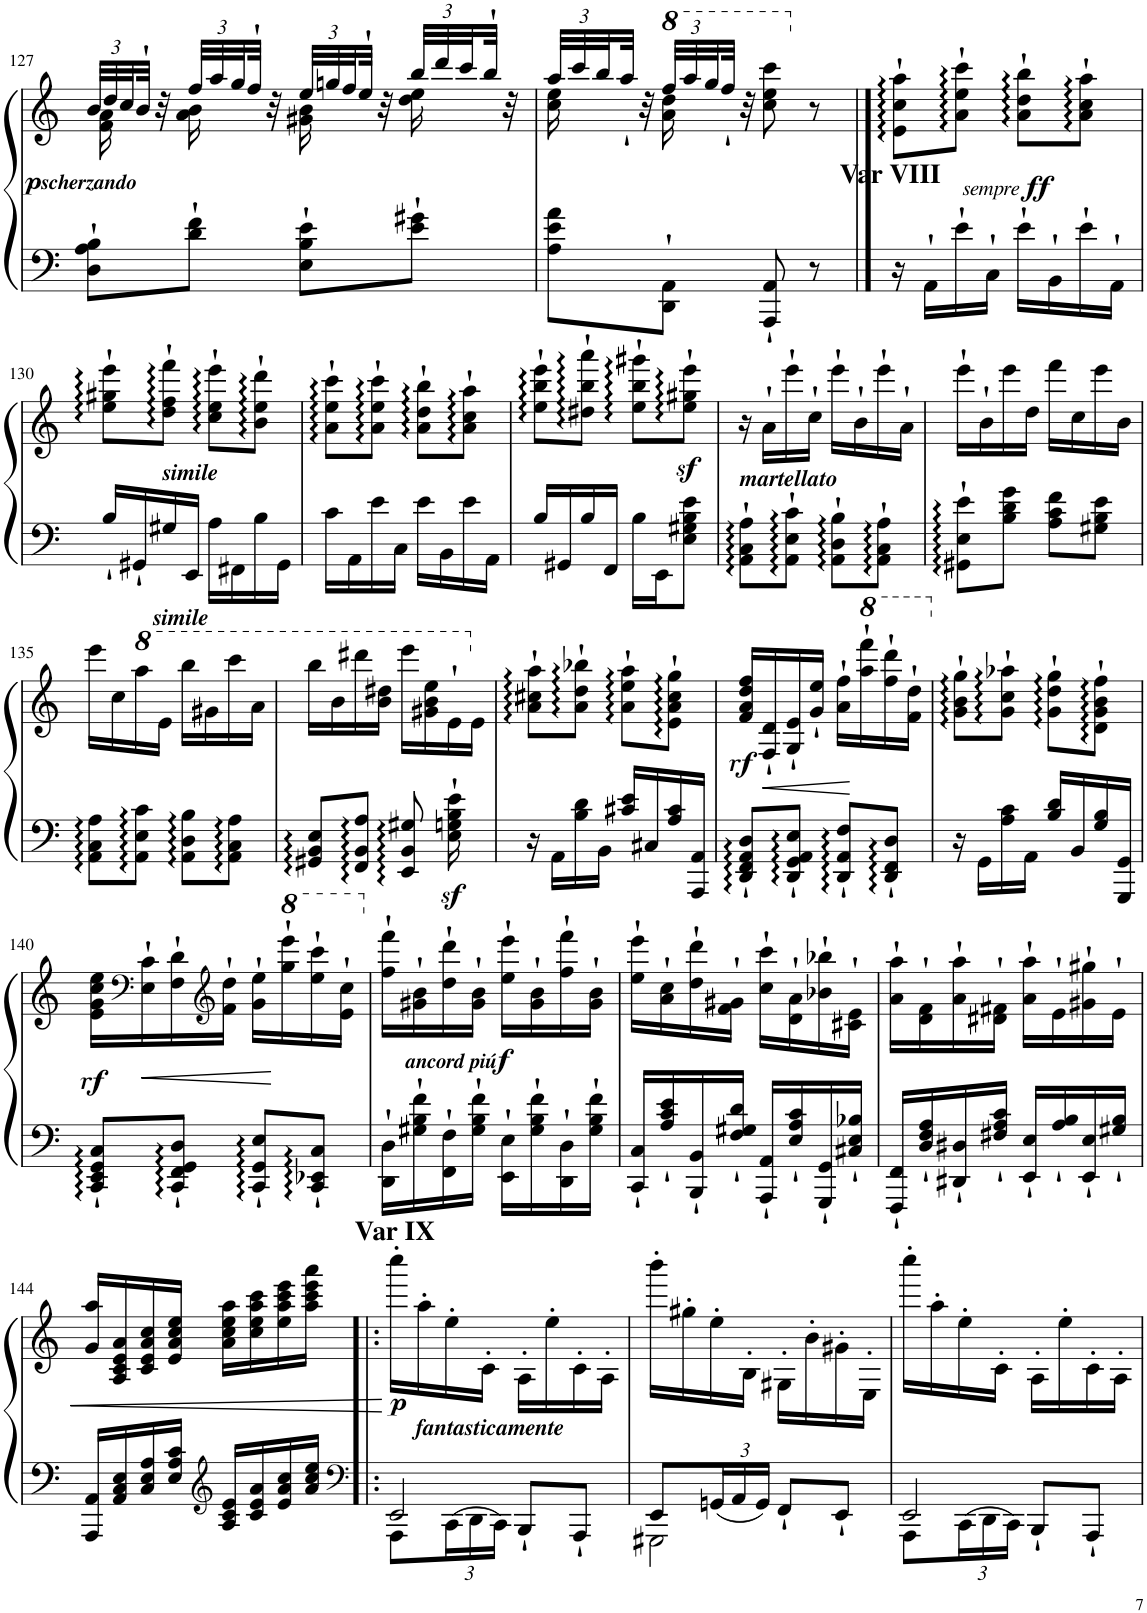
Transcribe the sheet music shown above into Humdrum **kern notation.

**kern	**kern	**dynam
*part1	*part1	*part1
*staff2	*staff1	*staff1/2
*I"Piano	*	*
*I'Pno.	*	*
!!LO:PB:g=z
*clefF4	*clefG2	*
*k[]	*k[]	*
*M2/4	*M2/4	*
*	*Xbrackettup	*
=127	=127	=127
*	*^	*
8D\` 8A\` 8B\`L	48b/LLL	16f\ 16a\	.
!	!	!	!LO:DY:b
!	!	!	!LO:DY:n=1:b
.	48dd/	.	p other-dynamics
.	48cc/	.	.
.	32b`>/JJJ	16ryy	.
.	32r	.	.
8d\` 8f\`J	48ff/LLL	16a\ 16b\	.
.	48aa/	.	.
.	48gg/	.	.
.	32ff`>/JJJ	16ryy	.
.	32r	.	.
8E\` 8B\` 8e\`L	48ee/LLL	16g#X\ 16b\	.
.	48ggn/	.	.
.	48ff/	.	.
.	32ee`>/JJJ	16ryy	.
.	32r	.	.
8e\` 8g#X\`J	48bb/LLL	16dd\ 16ee\	.
.	48ddd/	.	.
.	48ccc/	.	.
.	32bb`>/JJJ	16ryy	.
.	32r	.	.
=128	=128	=128	=128
8A\ 8e\ 8a\L	48aa/LLL	16cc\ 16ee\	.
.	48ccc/	.	.
.	48bb/	.	.
.	32aa`/JJJ	16ryy	.
.	32r	.	.
*	*8va	*	*
8DD\`> 8AA\`>J	48fff/LLL	16aa\ 16ddd\	.
.	48aaa/	.	.
.	48ggg/	.	.
.	32fff`/JJJ	4ryy	.
.	32r	.	.
8AAA/`< 8AA/`<	8ccc\ 8eee\ 8cccc\	.	.
*	*X8va	*	*
8r	8r	.	.
.	.	16ryy	.
==129	==129	==129	==129
!	!LO:TX:b:B:t=Var VIII	!	!
*	*v	*v	*
16r	8e\` 8cc\` 8aa\`L	.
16AA`\LL	.	.
16e`\	8a\` 8ee\` 8ccc\`J	.
16C`\JJ	.	.
!	!	!LO:DY:b
!	!	!LO:DY:n=1:b
16e`\LL	8a\` 8dd\` 8bb\`L	other-dynamics ff
16BB`\	.	.
16e`\	8a\` 8cc\` 8aa\`J	.
16AA`\JJ	.	.
!!LO:LB:g=z
=130	=130	=130
16B`</LL	8ee\` 8gg#X\` 8eee\`L	.
16GG#X`/	.	.
!	!LO:TX:b:Bi:t=simile	!
!LO:TX:b:Bi:t=simile	!	!
16G#X/	8dd\` 8ff\` 8fff\`J	.
16EE/JJ	.	.
16A\LL	8cc\` 8ee\` 8eee\`L	.
16FF#X\	.	.
16B\	8b\` 8ee\` 8ddd\`J	.
16GG#\JJ	.	.
=131	=131	=131
16c\LL	8a\` 8ee\` 8ccc\`L	.
16AA\	.	.
16e\	8a\` 8ee\` 8ccc\`J	.
16C\JJ	.	.
16e\LL	8a\` 8dd\` 8bb\`L	.
16BB\	.	.
16e\	8a\` 8cc\` 8aa\`J	.
16AA\JJ	.	.
=132	=132	=132
16B/LL	8ee\` 8bb\` 8eee\`L	.
16GG#X/	.	.
16B/	8dd#X\` 8bb\` 8aaa\`J	.
16FF/JJ	.	.
16B\LL	8ee\` 8bb\` 8ggg#X\`L	.
16EE\J	.	.
8E\ 8G#X\ 8B\ 8e\J	8ee\z<` 8gg#X\z<` 8eee\z<`J	.
=133	=133	=133
!	!LO:TX:b:Bi:t=martellato	!
8AA\` 8C\` 8A\`L	16r	.
.	16a`\LL	.
8AA\` 8E\` 8c\`J	16eee`\	.
.	16cc`\JJ	.
8AA\` 8D\` 8B\`L	16eee`\LL	.
.	16b`\	.
8AA\` 8C\` 8A\`J	16eee`\	.
.	16a`\JJ	.
=134	=134	=134
8GG#X\` 8E\` 8e\`L	16eee`\LL	.
.	16b`\	.
8B\ 8d\ 8g\J	16eee\	.
.	16dd\JJ	.
8A\ 8c\ 8f\L	16fff\LL	.
.	16cc\	.
8G#X\ 8B\ 8e\J	16eee\	.
.	16b\JJ	.
!!LO:LB:g=z
=135	=135	=135
8AA\ 8C\ 8A\L	16eee\LL	.
.	16cc\	.
*	*8va	*
8AA\ 8E\ 8c\J	16aaa\	.
.	16ee\JJ	.
8AA\ 8D\ 8B\L	16bbb\LL	.
.	16gg#X\	.
8AA\ 8C\ 8A\J	16cccc\	.
.	16aa\JJ	.
=136	=136	=136
*^	*	*
4.ryy	8GG#X/ 8BB/ 8E/L	16bbb\LL	.
.	.	16bb\	.
.	8FF/ 8BB/ 8A/J	16dddd#X\	.
.	.	16bb\ 16ddd#X\JJ	.
.	8EE/ 8BB/ 8G#X/	16eeee\LL	.
.	.	16gg#X\ 16bb\ 16eee\	.
!	!	!	!LO:DY:b=2
16e\`> 16gn\`> 16b\`> 16ee\`>	8ryy	16ee`>\	sf
*	*	*X8va	*
16ryy	.	16e\JJ	.
*v	*v	*	*
=137	=137	=137
16r	8a\` 8cc#X\` 8aa\`L	.
16AA\LL	.	.
16B\ 16d\	8a\` 8dd\` 8bb-X\`J	.
16BB\JJ	.	.
16c#X/ 16e/LL	8a\` 8ee\` 8aa\`L	.
16C#X/	.	.
16A/ 16c#/	8e\` 8a\` 8cc#\` 8gg\`J	.
16AAA/ 16AA/JJ	.	.
=138	=138	=138
!	!	!LO:DY:b
8DD/` 8FF/` 8AA/` 8D/`L	16f/ 16a/ 16dd/ 16ff/LL	rf
!	!	!LO:HP:b
.	16F/` 16d/`	<
8DD/` 8GG/` 8AA/` 8E/`J	16G/` 16e/`	.
.	16g/` 16ee/`JJ	.
8DD/` 8AA/` 8F/`L	16a\` 16ff\`LL	.
*	*8va	*
.	16aaa\` 16ffff\`	[
8DD/` 8FF/` 8D/`J	16fff\` 16dddd\`	.
.	16ff\` 16ddd\`JJ	.
=139	=139	=139
*	*X8va	*
16r	8g\` 8b\` 8gg\`L	.
16GG\LL	.	.
16A\ 16c\	8g\` 8cc\` 8aa-X\`J	.
16AA\JJ	.	.
16B/ 16d/LL	8g\` 8dd\` 8gg\`L	.
16BB/	.	.
16G/ 16B/	8d\` 8g\` 8b\` 8ff\`J	.
16GGG/ 16GG/JJ	.	.
!!LO:LB:g=z
=140	=140	=140
!	!	!LO:DY:b
8CC/` 8EE/` 8GG/` 8C/`L	16e\ 16g\ 16cc\ 16ee\LL	rf
*	*clefF4	*
!	!	!LO:HP:b
.	16E\` 16c\`	<
8CC/` 8FF/` 8GG/` 8D/`J	16F\` 16d\`	.
*	*clefG2	*
.	16f\` 16dd\`JJ	.
8CC/` 8GG/` 8E/`L	16g\` 16ee\`LL	.
*	*8va	*
.	16ggg\` 16eeee\`	[
8CC/` 8EE-X/` 8C/`J	16eee\` 16cccc\`	.
.	16ee\` 16ccc\`JJ	.
=141	=141	=141
*	*X8va	*
16DD\` 16D\`LL	16ff\` 16fff\`LL	.
16G#X\` 16B\` 16f\`	16g#X\` 16b\`	.
!	!	!LO:DY:b
!	!	!LO:DY:n=1:b
16FF\` 16F\`	16dd\` 16ddd\`	other-dynamics f
16G#\` 16B\` 16f\`JJ	16g#\` 16b\`JJ	.
16EE\` 16E\`LL	16ee\` 16eee\`LL	.
16G#\` 16B\` 16f\`	16g#\` 16b\`	.
16DD\` 16D\`	16ff\` 16fff\`	.
16G#\` 16B\` 16f\`JJ	16g#\` 16b\`JJ	.
=142	=142	=142
16CC/` 16C/`LL	16ee\` 16eee\`LL	.
16A/` 16c/` 16e/`	16a\` 16cc\`	.
16BBB/` 16BB/`	16dd\` 16ddd\`	.
16F/` 16G#X/` 16d/`JJ	16f\` 16g#X\`JJ	.
16AAA/` 16AA/`LL	16cc\` 16ccc\`LL	.
16E/` 16A/` 16c/`	16d\` 16a\`	.
16GGG/` 16GG/`	16b-X\` 16bb-X\`	.
16C#X/` 16E/` 16B-X/`JJ	16c#X\` 16e\`JJ	.
=143	=143	=143
16FFF/` 16FF/`LL	16a\` 16aa\`LL	.
16D/` 16F/` 16A/`	16d\` 16f\`	.
16DD#X/` 16D#X/`	16a\` 16aa\`	.
16F#X/` 16A/` 16c/`JJ	16d#X\` 16f#X\`JJ	.
16EE/` 16E/`LL	16a\` 16aa\`LL	.
16A/` 16B/`	16e`\	.
16EE/` 16E/`	16g#X\` 16gg#X\`	.
16G#X/` 16B/`JJ	16e`\JJ	.
!!LO:LB:g=z
=144	=144	=144
16AAA/ 16AA/LL	16g/ 16aa/LL	.
!	!	!LO:HP:b
16AA/ 16C/ 16E/	16A/ 16c/ 16e/ 16a/	<
16C/ 16E/ 16A/	16c/ 16e/ 16a/ 16cc/	.
16E/ 16A/ 16c/JJ	16e/ 16a/ 16cc/ 16ee/JJ	.
*clefG2	*	*
16A/ 16c/ 16e/LL	16a\ 16cc\ 16ee\ 16aa\LL	.
16c/ 16e/ 16a/	16cc\ 16ee\ 16aa\ 16ccc\	.
16e/ 16a/ 16cc/	16ee\ 16aa\ 16ccc\ 16eee\	.
16a/ 16cc/ 16ee/JJ	16aa\ 16ccc\ 16eee\ 16aaa\JJ	.
.	.	[
=145!|:	=145!|:	=145!|:
*clefF4	*	*
*^	*	*
!	!	!LO:TX:a:B:t=Var IX	!
!	!	!LO:TX:b:Bi:t=fantasticamente	!
!	!	!	!LO:DY:b
8AAA\L	2EE/	16cccc'\LL	p
.	.	16aa'\	.
*Xbrackettup	*	*	*
24CC\L	.	16ee'\	.
24DD\	.	.	.
.	.	16c'\JJ	.
24CC\JJ	.	.	.
8BBB`</L	.	16A'\LL	.
.	.	16ee'\	.
8AAA`</J	.	16c'\	.
.	.	16A'\JJ	.
=146	=146	=146	=146
8EE/L	2GGG#X\	16bbb'\LL	.
.	.	16gg#X'\	.
24GGn/L	.	16ee'\	.
24AA/	.	.	.
.	.	16B'\JJ	.
24GG/JJ	.	.	.
8FF`</L	.	16G#X'\LL	.
.	.	16b'\	.
8EE`</J	.	16g#X'\	.
.	.	16E'\JJ	.
=147	=147	=147	=147
8AAA\L	2EE/	16cccc'\LL	.
.	.	16aa'\	.
24CC\L	.	16ee'\	.
24DD\	.	.	.
.	.	16c'\JJ	.
24CC\JJ	.	.	.
8BBB`</L	.	16A'\LL	.
.	.	16ee'\	.
8AAA`</J	.	16c'\	.
.	.	16A'\JJ	.
*v	*v	*	*
=	=	=
*-	*-	*-
